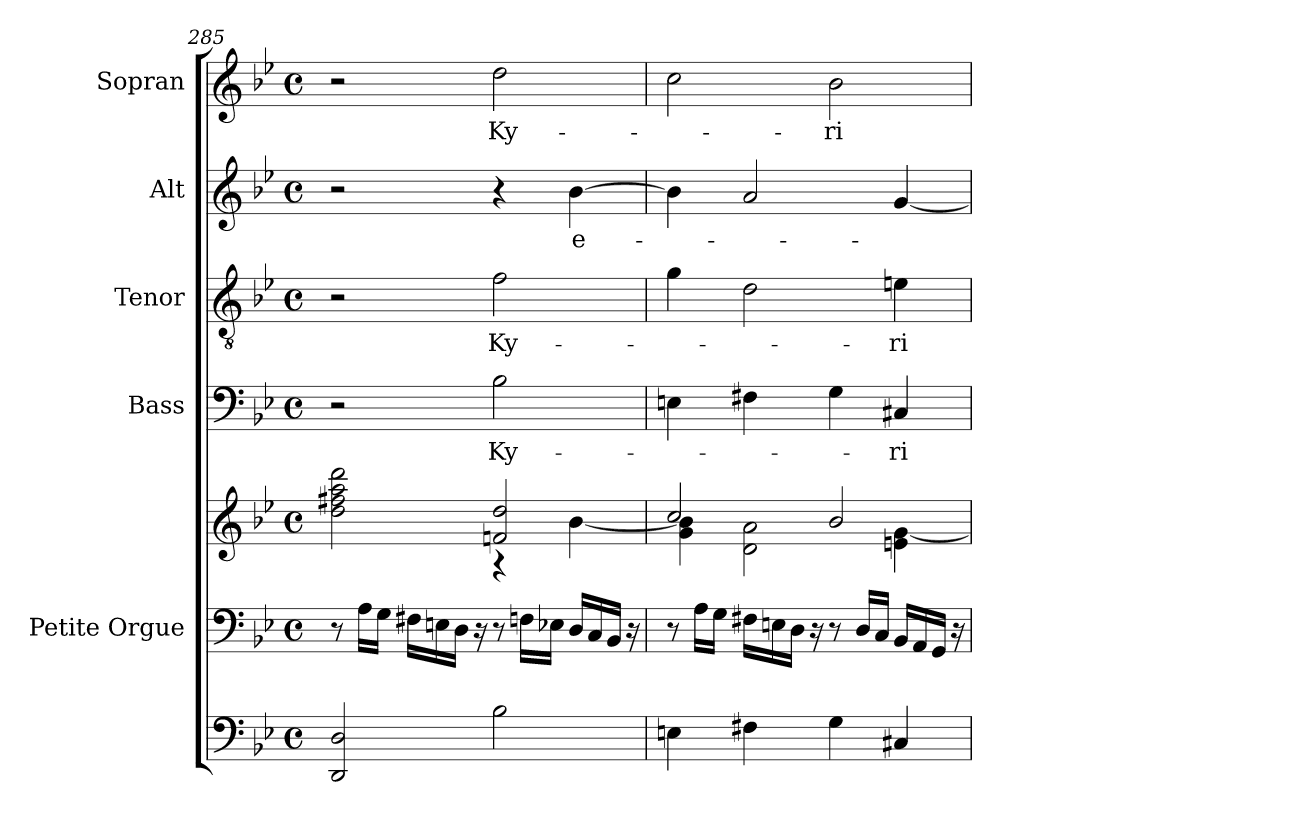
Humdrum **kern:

**kern	**kern	**kern	**kern	**text	**kern	**text	**kern	**text	**kern	**text
*part6	*part5	*part5	*part4	*part4	*part3	*part3	*part2	*part2	*part1	*part1
*staff7	*staff6	*staff5	*staff4	*staff4	*staff3	*staff3	*staff2	*staff2	*staff1	*staff1
*	*I"Petite Orgue	*	*I"Bass	*	*I"Tenor	*	*I"Alt	*	*I"Sopran	*
*	*I'Org. 1	*	*I'B.	*	*I'T.	*	*I'A.	*	*I'S.	*
*clefF4	*clefF4	*clefG2	*clefF4	*	*clefGv2	*	*clefG2	*	*clefG2	*
*k[b-e-]	*k[b-e-]	*k[b-e-]	*k[b-e-]	*	*k[b-e-]	*	*k[b-e-]	*	*k[b-e-]	*
*B-:	*B-:	*B-:	*B-:	*	*B-:	*	*B-:	*	*B-:	*
*M4/4	*M4/4	*M4/4	*M4/4	*	*M4/4	*	*M4/4	*	*M4/4	*
*met(c)	*met(c)	*met(c)	*met(c)	*	*met(c)	*	*met(c)	*	*met(c)	*
=285	=285	=285	=285	=285	=285	=285	=285	=285	=285	=285
*	*	*^	*	*	*	*	*	*	*	*
2DD/ 2D/	8r	2dd\ 2ff#X\ 2aa\ 2ddd\	2ryy	2r	.	2r	.	2r	.	2r	.
.	16A\LL	.	.	.	.	.	.	.	.	.	.
.	16G\JJ	.	.	.	.	.	.	.	.	.	.
.	16F#X\LL	.	.	.	.	.	.	.	.	.	.
.	16En\	.	.	.	.	.	.	.	.	.	.
.	16D\JJ	.	.	.	.	.	.	.	.	.	.
.	16r	.	.	.	.	.	.	.	.	.	.
!	!	!	!	!	!LO:LY:b	!	!LO:LY:b	!	!	!	!LO:LY:b
2B-\	8r	2fn/ 2dd/	4r	2B-\	Ky-	2f\	Ky-	4r	.	2dd\	Ky-
.	16Fn\LL	.	.	.	.	.	.	.	.	.	.
.	16E-X\JJ	.	.	.	.	.	.	.	.	.	.
!	!	!	!	!	!	!	!	!	!LO:LY:b	!	!
.	16D/LL	.	[<4b-\	.	.	.	.	[4b-\	e-	.	.
.	16C/	.	.	.	.	.	.	.	.	.	.
.	16BB-/JJ	.	.	.	.	.	.	.	.	.	.
.	16r	.	.	.	.	.	.	.	.	.	.
!!LO:PB:g=z
=286	=286	=286	=286	=286	=286	=286	=286	=286	=286	=286	=286
4En\	8r	2cc/	4g\ 4b-\]	4En\	.	4g\	.	4b-\]	.	2cc\	.
.	16A\LL	.	.	.	.	.	.	.	.	.	.
.	16G\JJ	.	.	.	.	.	.	.	.	.	.
4F#X\	16F#X\LL	.	2d\ 2a\	4F#X\	.	2d\	.	2a/	.	.	.
.	16En\	.	.	.	.	.	.	.	.	.	.
.	16D\JJ	.	.	.	.	.	.	.	.	.	.
.	16r	.	.	.	.	.	.	.	.	.	.
!	!	!	!	!	!	!	!	!	!	!	!LO:LY:b
4G\	8r	2b-/	.	4G\	.	.	.	.	.	2b-\	-ri-
.	16D/LL	.	.	.	.	.	.	.	.	.	.
.	16C/JJ	.	.	.	.	.	.	.	.	.	.
!	!	!	!	!	!LO:LY:b	!	!LO:LY:b	!	!	!	!
4C#X/	16BB-/LL	.	4en\ [<4g\	4C#X/	-ri-	4en\	-ri-	[4g/	.	.	.
.	16AA/	.	.	.	.	.	.	.	.	.	.
.	16GG/JJ	.	.	.	.	.	.	.	.	.	.
.	16r	.	.	.	.	.	.	.	.	.	.
*	*	*v	*v	*	*	*	*	*	*	*	*
=	=	=	=	=	=	=	=	=	=	=
*-	*-	*-	*-	*-	*-	*-	*-	*-	*-	*-
